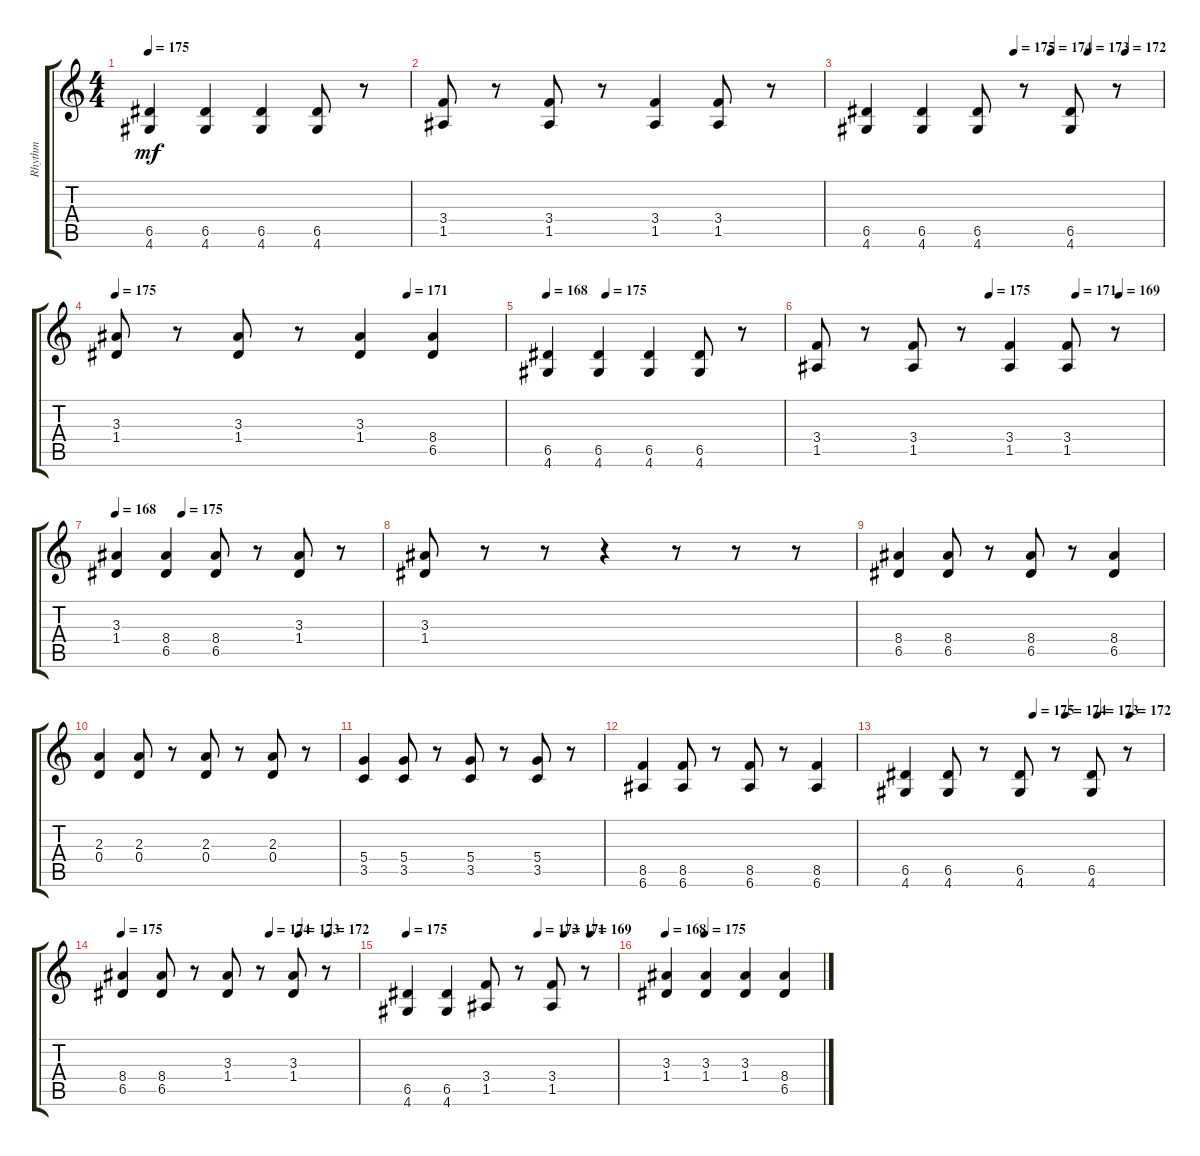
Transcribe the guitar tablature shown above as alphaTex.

\track ("Rhythm" "Rhythm") {instrument overdrivenguitar}
\staff {score tabs}
\tuning (E4 B3 G3 D3 A2 E2) {hide}
\ts (4 4)
\tempo 175
\clef g2
\ks c
(6.5 4.6).4{dy mf} (6.5 4.6).4{volume 14} (6.5 4.6).4 (6.5 4.6).8 r.8 |
(3.4 1.5).8 r.8 (3.4 1.5).8 r.8 (3.4 1.5).4 (3.4 1.5).8 r.8 |
\tempo (175 0.5)
\tempo (174 0.625)
\tempo (173 0.75)
\tempo (172 0.875)
(6.5 4.6).4 (6.5 4.6).4 (6.5 4.6).8 r.8 (6.5 4.6).8 r.8 |
\tempo 175
\tempo (171 0.75)
(3.3 1.4).8 r.8 (3.3 1.4).8 r.8 (3.3 1.4).4 (8.4 6.5).4 |
\tempo 168
\tempo (175 0.25)
(6.5 4.6).4 (6.5 4.6).4 (6.5 4.6).4 (6.5 4.6).8 r.8 |
\tempo (175 0.5)
\tempo (171 0.75)
\tempo (169 0.875)
(3.4 1.5).8 r.8 (3.4 1.5).8 r.8 (3.4 1.5).4 (3.4 1.5).8 r.8 |
\tempo 168
\tempo (175 0.25)
(3.3 1.4).4 (8.4 6.5).4 (8.4 6.5).8 r.8 (3.3 1.4).8 r.8 |
(3.3 1.4).8 r.8 r.8 r.4 r.8 r.8 r.8 |
(8.4 6.5).4 (8.4 6.5).8 r.8 (8.4 6.5).8 r.8 (8.4 6.5).4 |
(2.3 0.4).4 (2.3 0.4).8 r.8 (2.3 0.4).8 r.8 (2.3 0.4).8 r.8 |
(5.4 3.5).4 (5.4 3.5).8 r.8 (5.4 3.5).8 r.8 (5.4 3.5).8 r.8 |
(8.5 6.6).4 (8.5 6.6).8 r.8 (8.5 6.6).8 r.8 (8.5 6.6).4 |
\tempo (175 0.5)
\tempo (174 0.625)
\tempo (173 0.75)
\tempo (172 0.875)
(6.5 4.6).4 (6.5 4.6).8 r.8 (6.5 4.6).8 r.8 (6.5 4.6).8 r.8 |
\tempo 175
\tempo (174 0.625)
\tempo (173 0.75)
\tempo (172 0.875)
(8.4 6.5).4 (8.4 6.5).8 r.8 (3.3 1.4).8 r.8 (3.3 1.4).8 r.8 |
\tempo 175
\tempo (173 0.625)
\tempo (171 0.75)
\tempo (169 0.875)
(6.5 4.6).4 (6.5 4.6).4 (3.4 1.5).8 r.8 (3.4 1.5).8 r.8 |
\tempo 168
\tempo (175 0.25)
(3.3 1.4).4 (3.3 1.4).4 (3.3 1.4).4 (8.4 6.5).4
